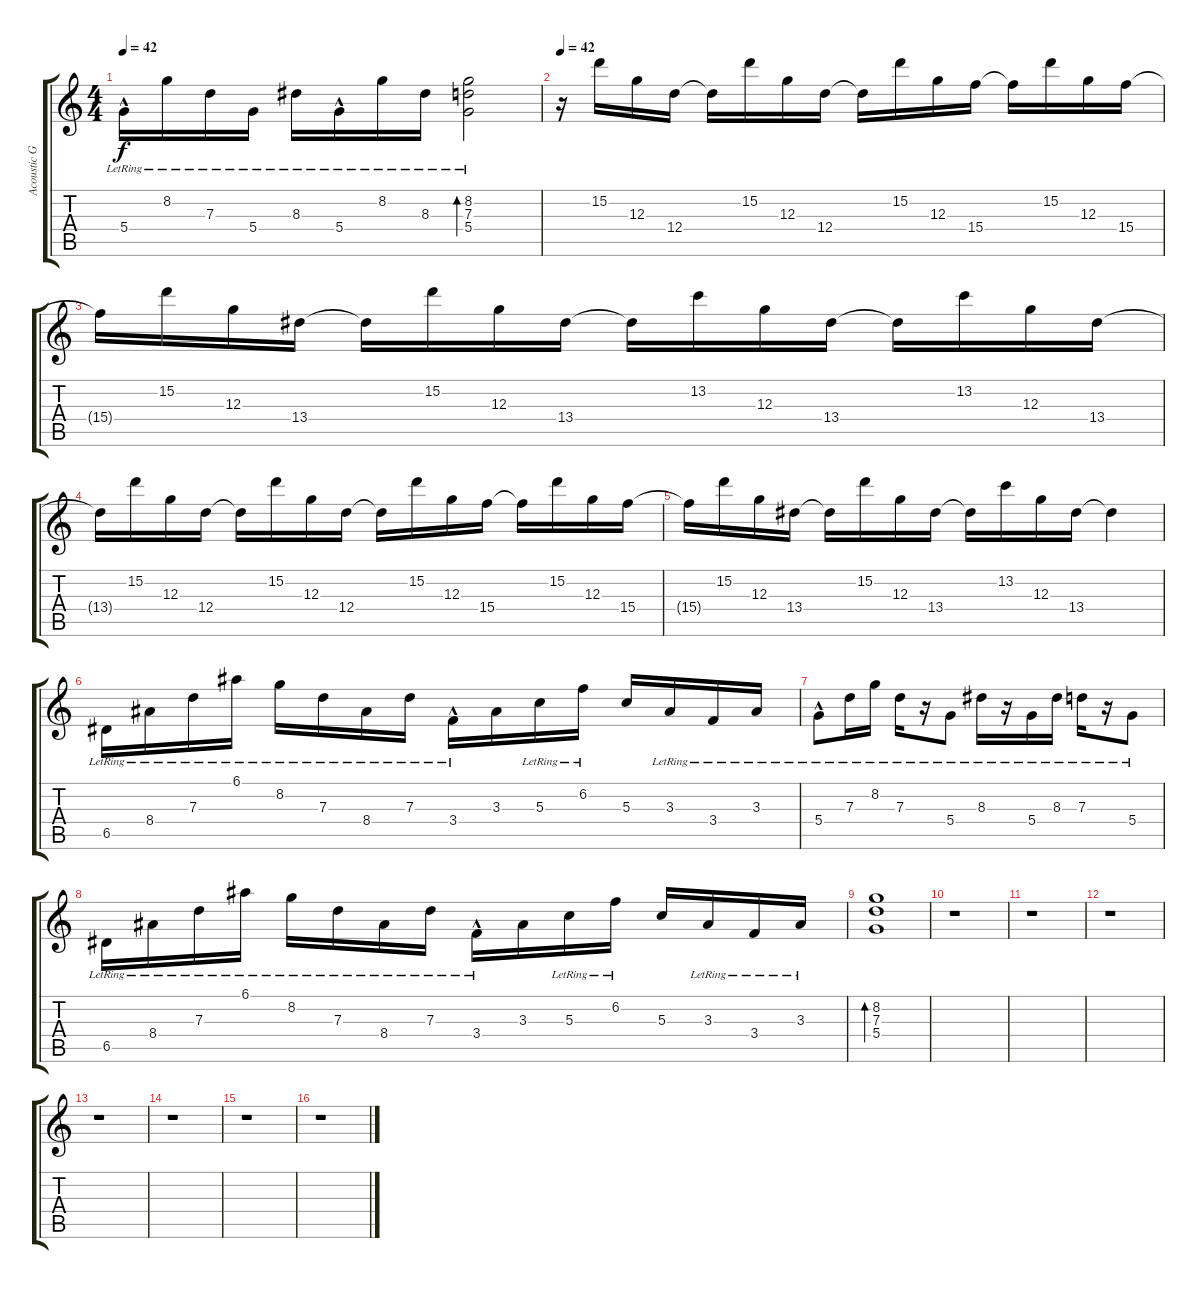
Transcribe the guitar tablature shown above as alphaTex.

\track ("Acoustic Guitar" "Acoustic G") {instrument acousticguitarsteel}
\staff {score tabs}
\tuning (E4 B3 G3 D3 A2 E2) {hide}
\ts (4 4)
\tempo 42
\clef g2
\ks c
5.4{hac lr}.16{dy f} 8.2{lr}.16 7.3{lr}.16 5.4{lr}.16 8.3{lr}.16 5.4{hac lr}.16 8.2{lr}.16 8.3{lr}.16 (8.2{lr} 7.3{lr} 5.4{lr}).2{bd 120} |
\tempo 42
r.16 15.2.16 12.3.16 12.4.16 12.4{t}.16 15.2.16 12.3.16 12.4.16 12.4{t}.16 15.2.16 12.3.16 15.4.16 15.4{t}.16 15.2.16 12.3.16 15.4.16 |
15.4{t}.16 15.2.16 12.3.16 13.4.16 13.4{t}.16 15.2.16 12.3.16 13.4.16 13.4{t}.16 13.2.16 12.3.16 13.4.16 13.4{t}.16 13.2.16 12.3.16 13.4.16 |
13.4{t}.16 15.2.16 12.3.16 12.4.16 12.4{t}.16 15.2.16 12.3.16 12.4.16 12.4{t}.16 15.2.16 12.3.16 15.4.16 15.4{t}.16 15.2.16 12.3.16 15.4.16 |
15.4{t}.16 15.2.16 12.3.16 13.4.16 13.4{t}.16 15.2.16 12.3.16 13.4.16 13.4{t}.16 13.2.16 12.3.16 13.4.16 13.4{t}.4 |
6.5{lr}.16 8.4{lr}.16 7.3{lr}.16 6.1{lr}.16 8.2{lr}.16 7.3{lr}.16 8.4{lr}.16 7.3{lr}.16 3.4{hac lr}.16 3.3.16 5.3{lr}.16 6.2{lr}.16 5.3.16 3.3{lr}.16 3.4{lr}.16 3.3{lr}.16 |
5.4{hac lr}.8 7.3{lr}.16 8.2{lr}.16 7.3{lr}.16 r.16 5.4{lr}.8 8.3{lr}.16 r.16 5.4{lr}.16 8.3{lr}.16 7.3{lr}.16 r.16 5.4{lr}.8 |
6.5{lr}.16 8.4{lr}.16 7.3{lr}.16 6.1{lr}.16 8.2{lr}.16 7.3{lr}.16 8.4{lr}.16 7.3{lr}.16 3.4{hac lr}.16 3.3.16 5.3{lr}.16 6.2{lr}.16 5.3.16 3.3{lr}.16 3.4{lr}.16 3.3{lr}.16 |
(8.2 7.3 5.4).1{bd 120} |
r.1 |
r.1 |
r.1 |
r.1 |
r.1 |
r.1 |
r.1
